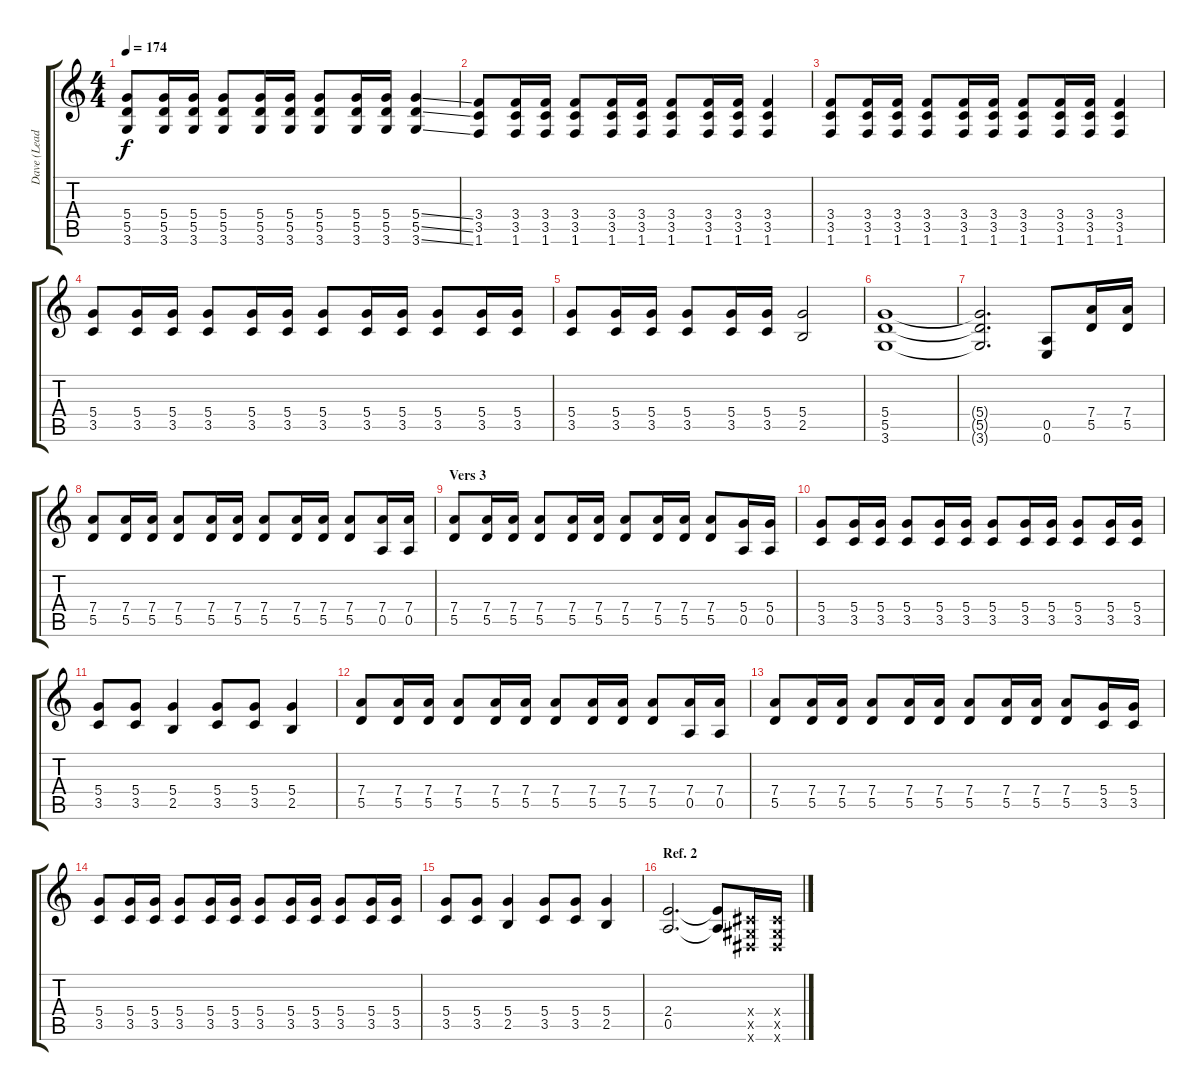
\track ("Dave (Lead Guitar)" "Dave (Lead") {instrument distortionguitar}
\staff {score tabs}
\tuning (E4 B3 G3 D3 A2 E2) {hide}
\ts (4 4)
\tempo 174
\clef g2
\ks c
(5.4 5.5 3.6).8{dy f} (5.4 5.5 3.6).16 (5.4 5.5 3.6).16 (5.4 5.5 3.6).8 (5.4 5.5 3.6).16 (5.4 5.5 3.6).16 (5.4 5.5 3.6).8 (5.4 5.5 3.6).16 (5.4 5.5 3.6).16 (5.4{ss} 5.5{ss} 3.6{ss}).4 |
(3.4 3.5 1.6).8 (3.4 3.5 1.6).16 (3.4 3.5 1.6).16 (3.4 3.5 1.6).8 (3.4 3.5 1.6).16 (3.4 3.5 1.6).16 (3.4 3.5 1.6).8 (3.4 3.5 1.6).16 (3.4 3.5 1.6).16 (3.4 3.5 1.6).4 |
(3.4 3.5 1.6).8 (3.4 3.5 1.6).16 (3.4 3.5 1.6).16 (3.4 3.5 1.6).8 (3.4 3.5 1.6).16 (3.4 3.5 1.6).16 (3.4 3.5 1.6).8 (3.4 3.5 1.6).16 (3.4 3.5 1.6).16 (3.4 3.5 1.6).4 |
(5.4 3.5).8 (5.4 3.5).16 (5.4 3.5).16 (5.4 3.5).8 (5.4 3.5).16 (5.4 3.5).16 (5.4 3.5).8 (5.4 3.5).16 (5.4 3.5).16 (5.4 3.5).8 (5.4 3.5).16 (5.4 3.5).16 |
(5.4 3.5).8 (5.4 3.5).16 (5.4 3.5).16 (5.4 3.5).8 (5.4 3.5).16 (5.4 3.5).16 (5.4 2.5).2 |
(5.4 5.5 3.6).1 |
(5.4{t} 5.5{t} 3.6{t}).2{d} (0.5 0.6).8 (7.4 5.5).16 (7.4 5.5).16 |
(7.4 5.5).8 (7.4 5.5).16 (7.4 5.5).16 (7.4 5.5).8 (7.4 5.5).16 (7.4 5.5).16 (7.4 5.5).8 (7.4 5.5).16 (7.4 5.5).16 (7.4 5.5).8 (7.4 0.5).16 (7.4 0.5).16 |
\section ("" "Vers 3")
(7.4 5.5).8 (7.4 5.5).16 (7.4 5.5).16 (7.4 5.5).8 (7.4 5.5).16 (7.4 5.5).16 (7.4 5.5).8 (7.4 5.5).16 (7.4 5.5).16 (7.4 5.5).8 (5.4 0.5).16 (5.4 0.5).16 |
(5.4 3.5).8 (5.4 3.5).16 (5.4 3.5).16 (5.4 3.5).8 (5.4 3.5).16 (5.4 3.5).16 (5.4 3.5).8 (5.4 3.5).16 (5.4 3.5).16 (5.4 3.5).8 (5.4 3.5).16 (5.4 3.5).16 |
(5.4 3.5).8 (5.4 3.5).8 (5.4 2.5).4 (5.4 3.5).8 (5.4 3.5).8 (5.4 2.5).4 |
(7.4 5.5).8 (7.4 5.5).16 (7.4 5.5).16 (7.4 5.5).8 (7.4 5.5).16 (7.4 5.5).16 (7.4 5.5).8 (7.4 5.5).16 (7.4 5.5).16 (7.4 5.5).8 (7.4 0.5).16 (7.4 0.5).16 |
(7.4 5.5).8 (7.4 5.5).16 (7.4 5.5).16 (7.4 5.5).8 (7.4 5.5).16 (7.4 5.5).16 (7.4 5.5).8 (7.4 5.5).16 (7.4 5.5).16 (7.4 5.5).8 (5.4 3.5).16 (5.4 3.5).16 |
(5.4 3.5).8 (5.4 3.5).16 (5.4 3.5).16 (5.4 3.5).8 (5.4 3.5).16 (5.4 3.5).16 (5.4 3.5).8 (5.4 3.5).16 (5.4 3.5).16 (5.4 3.5).8 (5.4 3.5).16 (5.4 3.5).16 |
(5.4 3.5).8 (5.4 3.5).8 (5.4 2.5).4 (5.4 3.5).8 (5.4 3.5).8 (5.4 2.5).4 |
\section ("" "Ref. 2")
(2.4 0.5).2{d} (2.4{t} 0.5{t}).8 (-1.4{x} -1.5{x} -1.6{x}).16 (-1.4{x} -1.5{x} -1.6{x}).16
